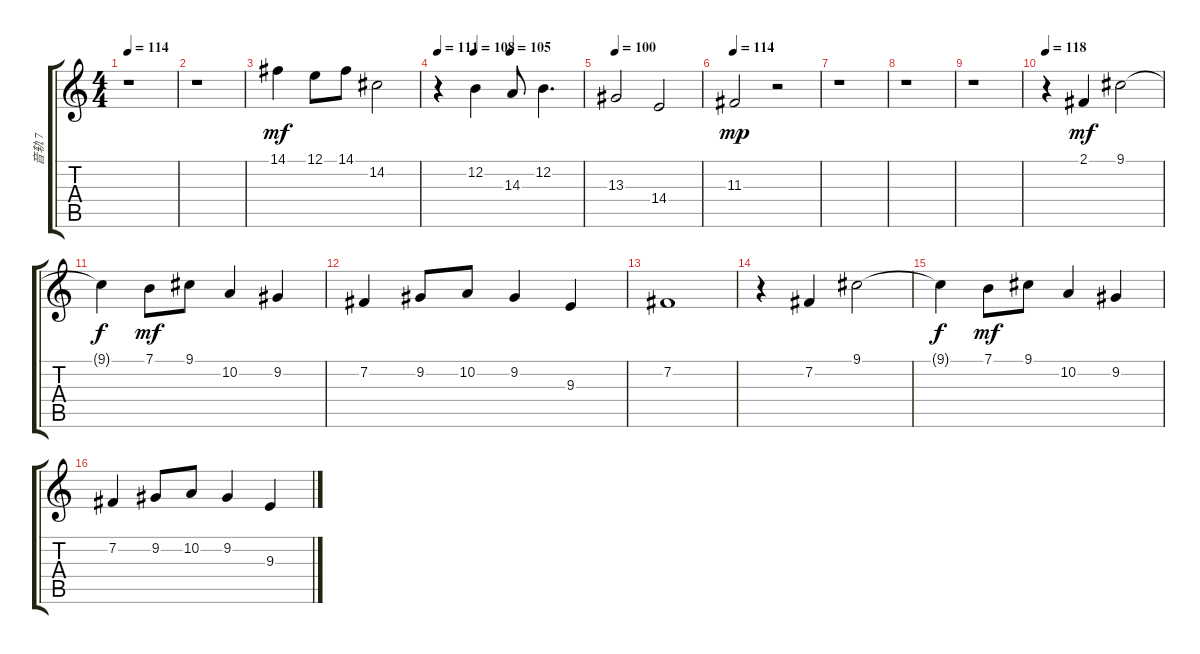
\track ("音轨 7" "音轨 7") {instrument electricpiano1}
\staff {score tabs}
\tuning (E4 B3 G3 D3 A2 E2) {hide}
\ts (4 4)
\tempo 114
\clef g2
\ks c
r.1{dy mf instrument electricpiano1} |
r.1 |
14.1.4 12.1.8 14.1.8 14.2.2 |
\tempo 111
\tempo (108 0.25)
\tempo (105 0.5)
r.4 12.2.4 14.3.8 12.2.4{d} |
\tempo 100
13.3.2 14.4.2 |
\tempo 114
11.3.2{dy mp} r.2 |
r.1 |
r.1 |
r.1 |
\tempo 118
r.4 2.1.4{dy mf} 9.1.2 |
9.1{t}.4{dy f} 7.1.8{dy mf} 9.1.8 10.2.4 9.2.4 |
7.2.4 9.2.8 10.2.8 9.2.4 9.3.4 |
7.2.1 |
r.4 7.2.4 9.1.2 |
9.1{t}.4{dy f} 7.1.8{dy mf} 9.1.8 10.2.4 9.2.4 |
7.2.4 9.2.8 10.2.8 9.2.4 9.3.4
